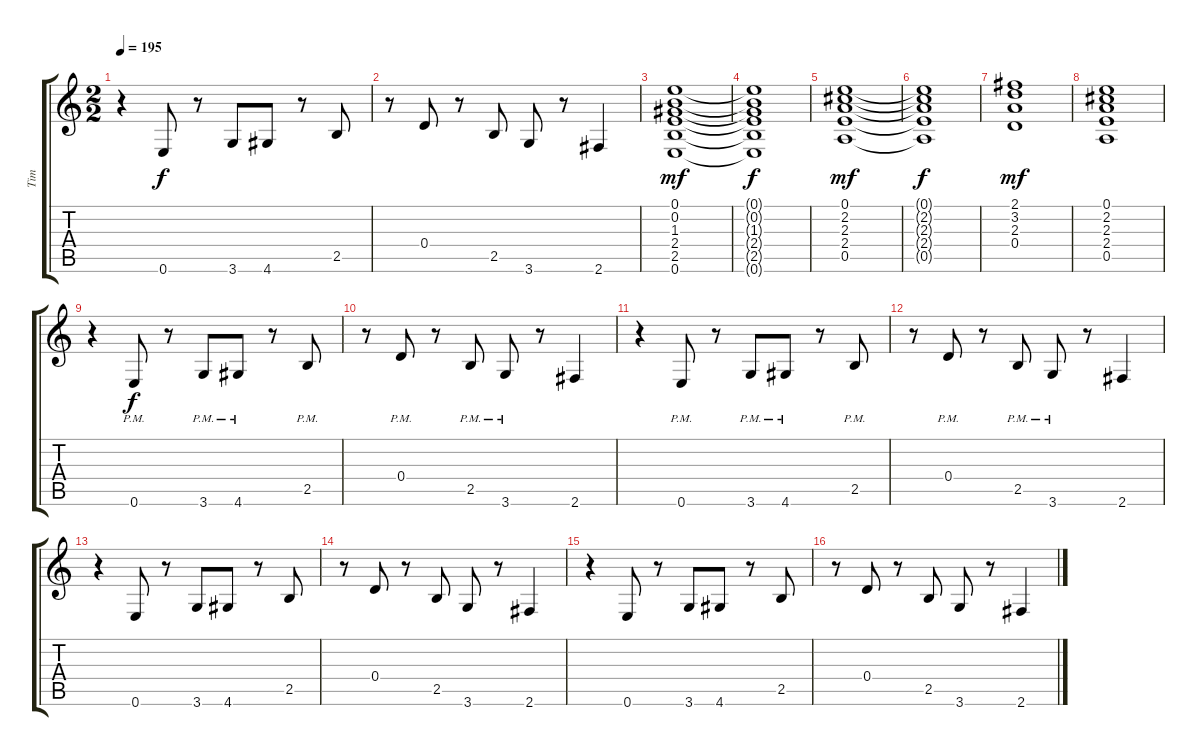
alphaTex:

\track ("Tim" "Tim") {instrument distortionguitar}
\staff {score tabs}
\tuning (E4 B3 G3 D3 A2 E2) {hide}
\ts (2 2)
\tempo 195
\clef g2
\ks c
r.4{dy mf} 0.6.8{dy f} r.8 3.6.8 4.6.8 r.8 2.5.8 |
r.8 0.4.8 r.8 2.5.8 3.6.8 r.8 2.6.4 |
(0.1 0.2 1.3 2.4 2.5 0.6).1{dy mf} |
(0.1{t} 0.2{t} 1.3{t} 2.4{t} 2.5{t} 0.6{t}).1{dy f} |
(0.1 2.2 2.3 2.4 0.5).1{dy mf} |
(0.1{t} 2.2{t} 2.3{t} 2.4{t} 0.5{t}).1{dy f} |
(2.1 3.2 2.3 0.4).1{dy mf} |
(0.1 2.2 2.3 2.4 0.5).1 |
r.4 0.6{pm}.8{dy f} r.8 3.6{pm}.8 4.6{pm}.8 r.8 2.5{pm}.8 |
r.8 0.4{pm}.8 r.8 2.5{pm}.8 3.6{pm}.8 r.8 2.6.4 |
r.4 0.6{pm}.8 r.8 3.6{pm}.8 4.6{pm}.8 r.8 2.5{pm}.8 |
r.8 0.4{pm}.8 r.8 2.5{pm}.8 3.6{pm}.8 r.8 2.6.4 |
r.4 0.6.8 r.8 3.6.8 4.6.8 r.8 2.5.8 |
r.8 0.4.8 r.8 2.5.8 3.6.8 r.8 2.6.4 |
r.4 0.6.8 r.8 3.6.8 4.6.8 r.8 2.5.8 |
r.8 0.4.8 r.8 2.5.8 3.6.8 r.8 2.6.4
